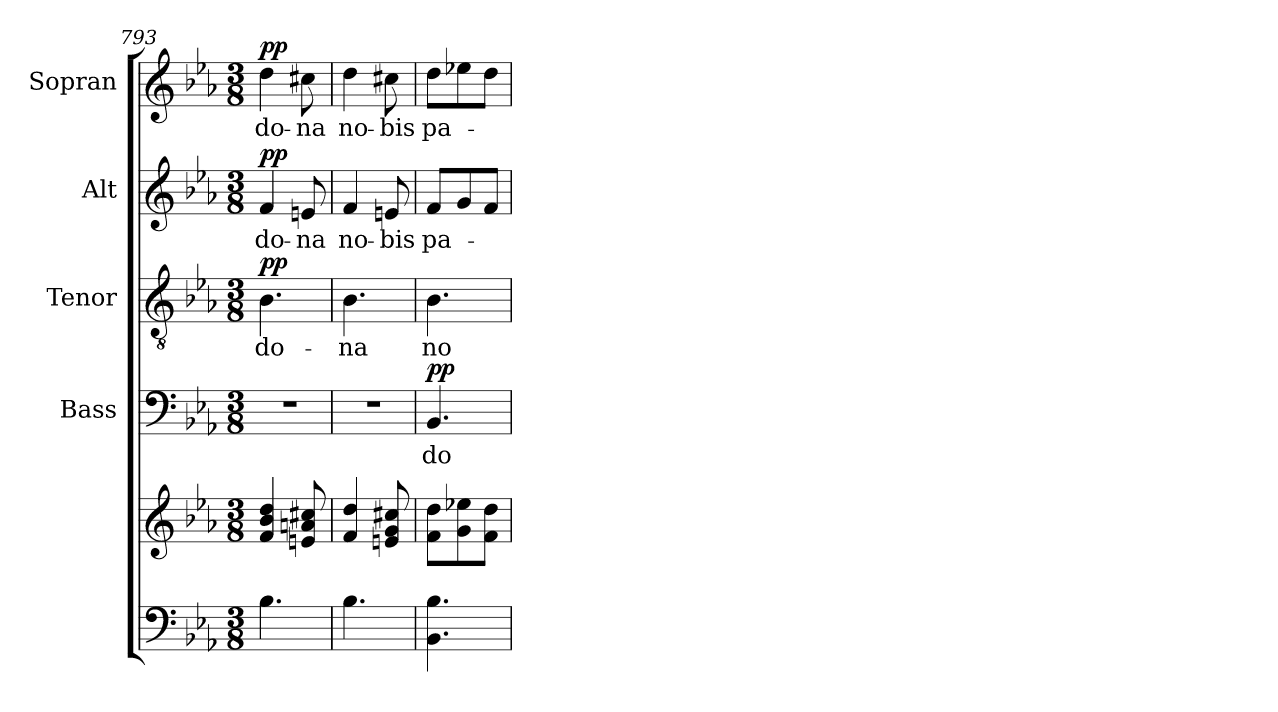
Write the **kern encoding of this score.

**kern	**kern	**kern	**text	**dynam	**kern	**text	**dynam	**kern	**text	**dynam	**kern	**text	**dynam
*part5	*part5	*part4	*part4	*part4	*part3	*part3	*part3	*part2	*part2	*part2	*part1	*part1	*part1
*staff6	*staff5	*staff4	*staff4	*staff4	*staff3	*staff3	*staff3	*staff2	*staff2	*staff2	*staff1	*staff1	*staff1
*	*	*I"Bass	*	*	*I"Tenor	*	*	*I"Alt	*	*	*I"Sopran	*	*
*	*	*I'B.	*	*	*I'T.	*	*	*I'A.	*	*	*I'S.	*	*
*clefF4	*clefG2	*clefF4	*	*	*clefGv2	*	*	*clefG2	*	*	*clefG2	*	*
*k[b-e-a-]	*k[b-e-a-]	*k[b-e-a-]	*	*	*k[b-e-a-]	*	*	*k[b-e-a-]	*	*	*k[b-e-a-]	*	*
*E-:	*E-:	*E-:	*	*	*E-:	*	*	*E-:	*	*	*E-:	*	*
*M3/8	*M3/8	*M3/8	*	*	*M3/8	*	*	*M3/8	*	*	*M3/8	*	*
=793	=793	=793	=793	=793	=793	=793	=793	=793	=793	=793	=793	=793	=793
!	!	!	!	!	!	!LO:LY:b	!LO:DY:a	!	!LO:LY:b	!LO:DY:a	!	!LO:LY:b	!LO:DY:a
4.B-\	4f/ 4b-/ 4dd/	4.r	.	.	4.B-\	do-	pp	4f/	do-	pp	4dd\	do-	pp
!	!	!	!	!	!	!	!	!	!LO:LY:b	!	!	!LO:LY:b	!
.	8en/ 8an/ 8cc#X/	.	.	.	.	.	.	8en/	-na	.	8cc#X\	-na	.
=794	=794	=794	=794	=794	=794	=794	=794	=794	=794	=794	=794	=794	=794
!	!	!	!	!	!	!LO:LY:b	!	!	!LO:LY:b	!	!	!LO:LY:b	!
4.B-\	4f/ 4dd/	4.r	.	.	4.B-\	-na	.	4f/	no-	.	4dd\	no-	.
!	!	!	!	!	!	!	!	!	!LO:LY:b	!	!	!LO:LY:b	!
.	8en/ 8g/ 8cc#X/	.	.	.	.	.	.	8en/	-bis	.	8cc#X\	-bis	.
=795	=795	=795	=795	=795	=795	=795	=795	=795	=795	=795	=795	=795	=795
!	!	!	!LO:LY:b	!LO:DY:a	!	!LO:LY:b	!	!	!LO:LY:b	!	!	!LO:LY:b	!
4.BB-\ 4.B-\	8f\ 8dd\L	4.BB-/	do-	pp	4.B-\	no-	.	8f/L	pa-	.	8dd\L	pa-	.
.	8g\ 8ee-X\	.	.	.	.	.	.	8g/	.	.	8ee-X\	.	.
.	8f\ 8dd\J	.	.	.	.	.	.	8f/J	.	.	8dd\J	.	.
=	=	=	=	=	=	=	=	=	=	=	=	=	=
*-	*-	*-	*-	*-	*-	*-	*-	*-	*-	*-	*-	*-	*-
